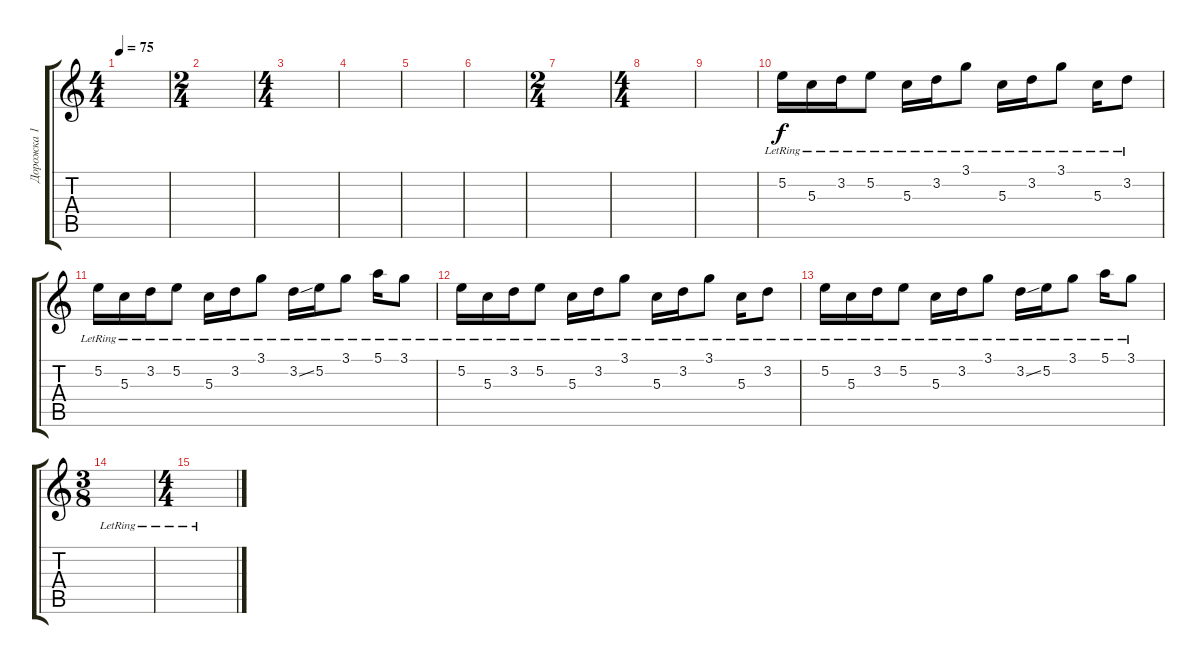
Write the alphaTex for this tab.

\track ("Дорожка 1" "Дорожка 1") {instrument acousticguitarsteel}
\staff {score tabs}
\tuning (E4 B3 G3 D3 A2 D2) {hide}
\ts (4 4)
\tempo 75
\clef g2
\ks c
|
\ts (2 4)
|
\ts (4 4)
|
|
|
|
\ts (2 4)
|
\ts (4 4)
|
|
5.2{lr}.16 5.3{lr}.16 3.2{lr}.16 5.2{lr}.8 5.3{lr}.16 3.2{lr}.16 3.1{lr}.8 5.3{lr}.16 3.2{lr}.16 3.1{lr}.8 5.3{lr}.16 3.2{lr}.8 |
5.2{lr}.16 5.3{lr}.16 3.2{lr}.16 5.2{lr}.8 5.3{lr}.16 3.2{lr}.16 3.1{lr}.8 3.2{ss lr}.16 5.2{lr}.16 3.1{lr}.8 5.1{lr}.16 3.1{lr}.8 |
5.2{lr}.16 5.3{lr}.16 3.2{lr}.16 5.2{lr}.8 5.3{lr}.16 3.2{lr}.16 3.1{lr}.8 5.3{lr}.16 3.2{lr}.16 3.1{lr}.8 5.3{lr}.16 3.2{lr}.8 |
5.2{lr}.16 5.3{lr}.16 3.2{lr}.16 5.2{lr}.8 5.3{lr}.16 3.2{lr}.16 3.1{lr}.8 3.2{ss lr}.16 5.2{lr}.16 3.1{lr}.8 5.1{lr}.16 3.1{lr}.8 |
\ts (3 8)
|
\ts (4 4)
